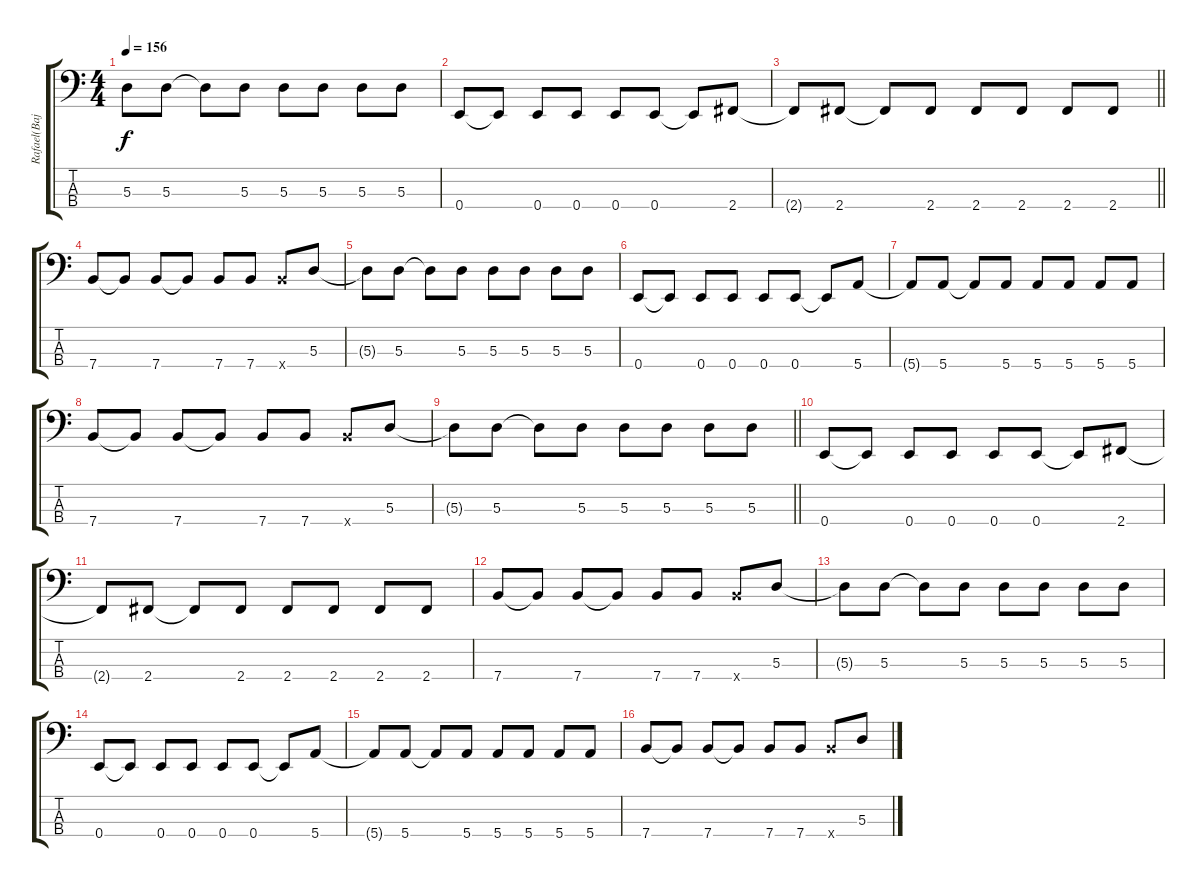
\track ("Rafael(Bajo)" "Rafael(Baj") {instrument electricbassfinger}
\staff {score tabs}
\tuning (G2 D2 A1 E1) {hide}
\ts (4 4)
\tempo 156
\clef f4
\ks c
5.3{t}.8{dy f} 5.3.8 5.3{t}.8 5.3.8 5.3.8 5.3.8 5.3.8 5.3.8 |
0.4.8 0.4{t}.8 0.4.8 0.4.8 0.4.8 0.4.8 0.4{t}.8 2.4.8 |
\barLineRight lightlight
2.4{t}.8 2.4.8 2.4{t}.8 2.4.8 2.4.8 2.4.8 2.4.8 2.4.8 |
\section ("" "")
7.4.8 7.4{t}.8 7.4.8 7.4{t}.8 7.4.8 7.4.8 7.4{x}.8 5.3.8 |
5.3{t}.8 5.3.8 5.3{t}.8 5.3.8 5.3.8 5.3.8 5.3.8 5.3.8 |
0.4.8 0.4{t}.8 0.4.8 0.4.8 0.4.8 0.4.8 0.4{t}.8 5.4.8 |
5.4{t}.8 5.4.8 5.4{t}.8 5.4.8 5.4.8 5.4.8 5.4.8 5.4.8 |
7.4.8 7.4{t}.8 7.4.8 7.4{t}.8 7.4.8 7.4.8 7.4{x}.8 5.3.8 |
\barLineRight lightlight
5.3{t}.8 5.3.8 5.3{t}.8 5.3.8 5.3.8 5.3.8 5.3.8 5.3.8 |
0.4.8 0.4{t}.8 0.4.8 0.4.8 0.4.8 0.4.8 0.4{t}.8 2.4.8 |
2.4{t}.8 2.4.8 2.4{t}.8 2.4.8 2.4.8 2.4.8 2.4.8 2.4.8 |
\section ("" "")
7.4.8 7.4{t}.8 7.4.8 7.4{t}.8 7.4.8 7.4.8 7.4{x}.8 5.3.8 |
5.3{t}.8 5.3.8 5.3{t}.8 5.3.8 5.3.8 5.3.8 5.3.8 5.3.8 |
0.4.8 0.4{t}.8 0.4.8 0.4.8 0.4.8 0.4.8 0.4{t}.8 5.4.8 |
5.4{t}.8 5.4.8 5.4{t}.8 5.4.8 5.4.8 5.4.8 5.4.8 5.4.8 |
7.4.8 7.4{t}.8 7.4.8 7.4{t}.8 7.4.8 7.4.8 7.4{x}.8 5.3.8
